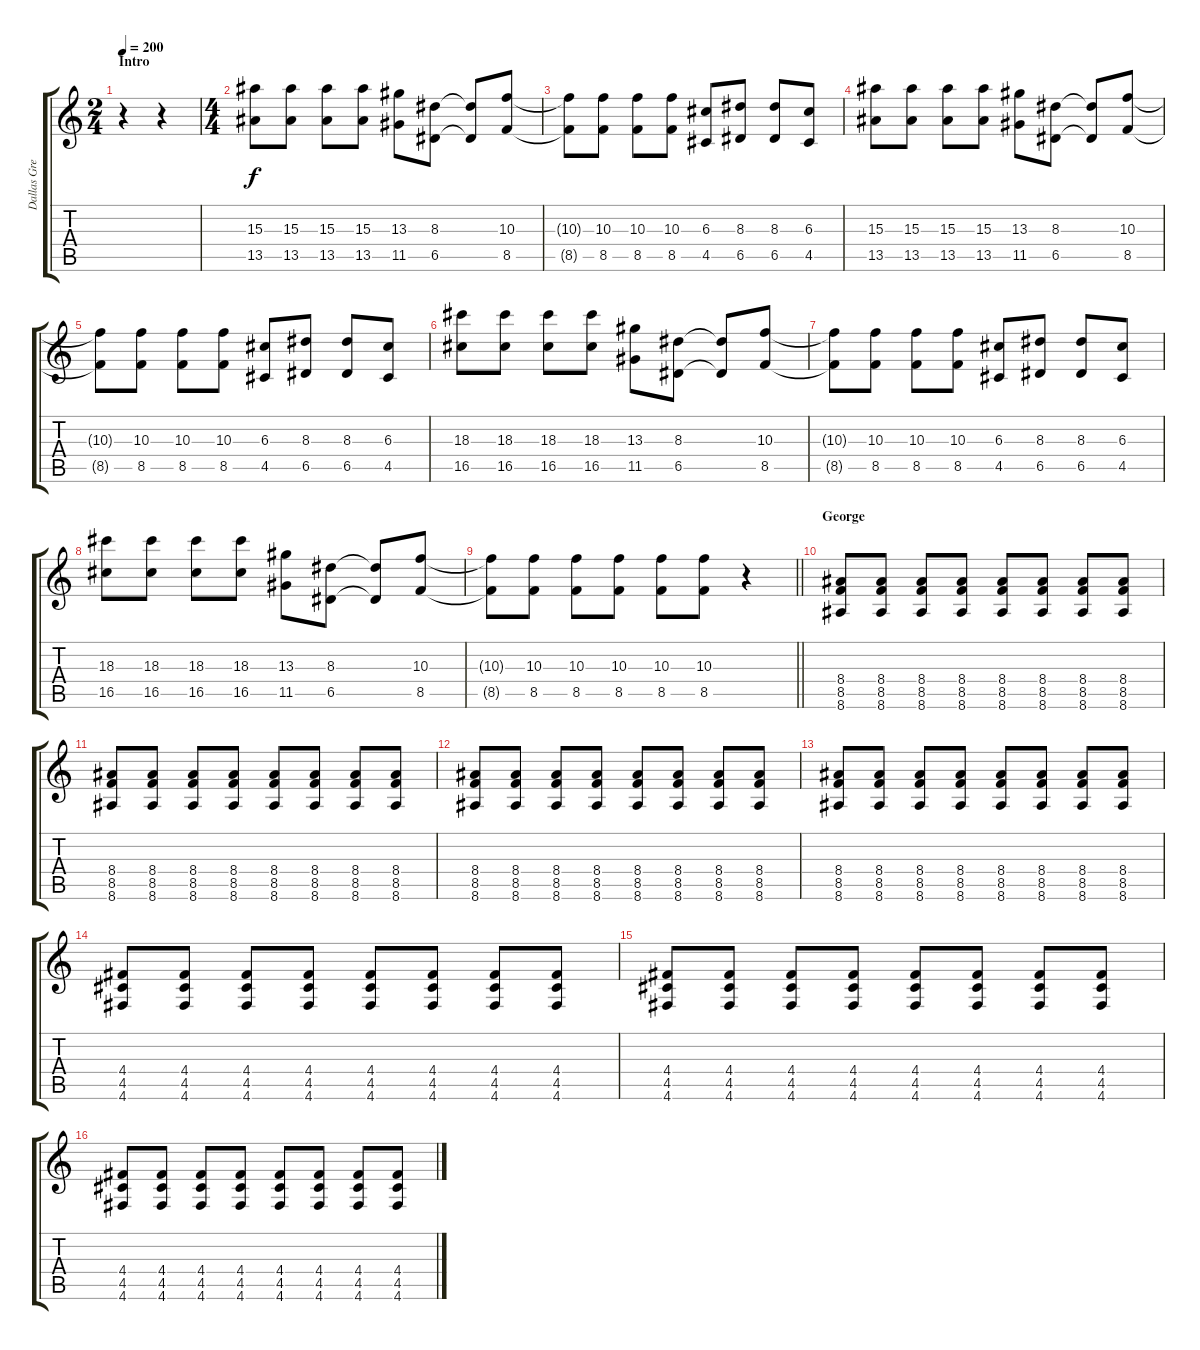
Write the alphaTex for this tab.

\track ("Dallas Green " "Dallas Gre") {instrument distortionguitar}
\staff {score tabs}
\tuning (E4 B3 G3 D3 A2 D2) {hide}
\ts (2 4)
\section ("" "Intro")
\tempo 200
\clef g2
\ks c
r.4{dy f instrument distortionguitar} r.4 |
\ts (4 4)
(15.3 13.5).8 (15.3 13.5).8 (15.3 13.5).8 (15.3 13.5).8 (13.3 11.5).8 (8.3 6.5).8 (8.3{t} 6.5{t}).8 (10.3 8.5).8 |
(10.3{t} 8.5{t}).8 (10.3 8.5).8 (10.3 8.5).8 (10.3 8.5).8 (6.3 4.5).8 (8.3 6.5).8 (8.3 6.5).8 (6.3 4.5).8 |
(15.3 13.5).8 (15.3 13.5).8 (15.3 13.5).8 (15.3 13.5).8 (13.3 11.5).8 (8.3 6.5).8 (8.3{t} 6.5{t}).8 (10.3 8.5).8 |
(10.3{t} 8.5{t}).8 (10.3 8.5).8 (10.3 8.5).8 (10.3 8.5).8 (6.3 4.5).8 (8.3 6.5).8 (8.3 6.5).8 (6.3 4.5).8 |
(18.3 16.5).8 (18.3 16.5).8 (18.3 16.5).8 (18.3 16.5).8 (13.3 11.5).8 (8.3 6.5).8 (8.3{t} 6.5{t}).8 (10.3 8.5).8 |
(10.3{t} 8.5{t}).8 (10.3 8.5).8 (10.3 8.5).8 (10.3 8.5).8 (6.3 4.5).8 (8.3 6.5).8 (8.3 6.5).8 (6.3 4.5).8 |
(18.3 16.5).8 (18.3 16.5).8 (18.3 16.5).8 (18.3 16.5).8 (13.3 11.5).8 (8.3 6.5).8 (8.3{t} 6.5{t}).8 (10.3 8.5).8 |
\barLineRight lightlight
(10.3{t} 8.5{t}).8 (10.3 8.5).8 (10.3 8.5).8 (10.3 8.5).8 (10.3 8.5).8 (10.3 8.5).8 r.4 |
\section ("" "George")
(8.4 8.5 8.6).8 (8.4 8.5 8.6).8 (8.4 8.5 8.6).8 (8.4 8.5 8.6).8 (8.4 8.5 8.6).8 (8.4 8.5 8.6).8 (8.4 8.5 8.6).8 (8.4 8.5 8.6).8 |
(8.4 8.5 8.6).8 (8.4 8.5 8.6).8 (8.4 8.5 8.6).8 (8.4 8.5 8.6).8 (8.4 8.5 8.6).8 (8.4 8.5 8.6).8 (8.4 8.5 8.6).8 (8.4 8.5 8.6).8 |
(8.4 8.5 8.6).8 (8.4 8.5 8.6).8 (8.4 8.5 8.6).8 (8.4 8.5 8.6).8 (8.4 8.5 8.6).8 (8.4 8.5 8.6).8 (8.4 8.5 8.6).8 (8.4 8.5 8.6).8 |
(8.4 8.5 8.6).8 (8.4 8.5 8.6).8 (8.4 8.5 8.6).8 (8.4 8.5 8.6).8 (8.4 8.5 8.6).8 (8.4 8.5 8.6).8 (8.4 8.5 8.6).8 (8.4 8.5 8.6).8 |
(4.4 4.5 4.6).8 (4.4 4.5 4.6).8 (4.4 4.5 4.6).8 (4.4 4.5 4.6).8 (4.4 4.5 4.6).8 (4.4 4.5 4.6).8 (4.4 4.5 4.6).8 (4.4 4.5 4.6).8 |
(4.4 4.5 4.6).8 (4.4 4.5 4.6).8 (4.4 4.5 4.6).8 (4.4 4.5 4.6).8 (4.4 4.5 4.6).8 (4.4 4.5 4.6).8 (4.4 4.5 4.6).8 (4.4 4.5 4.6).8 |
(4.4 4.5 4.6).8 (4.4 4.5 4.6).8 (4.4 4.5 4.6).8 (4.4 4.5 4.6).8 (4.4 4.5 4.6).8 (4.4 4.5 4.6).8 (4.4 4.5 4.6).8 (4.4 4.5 4.6).8
